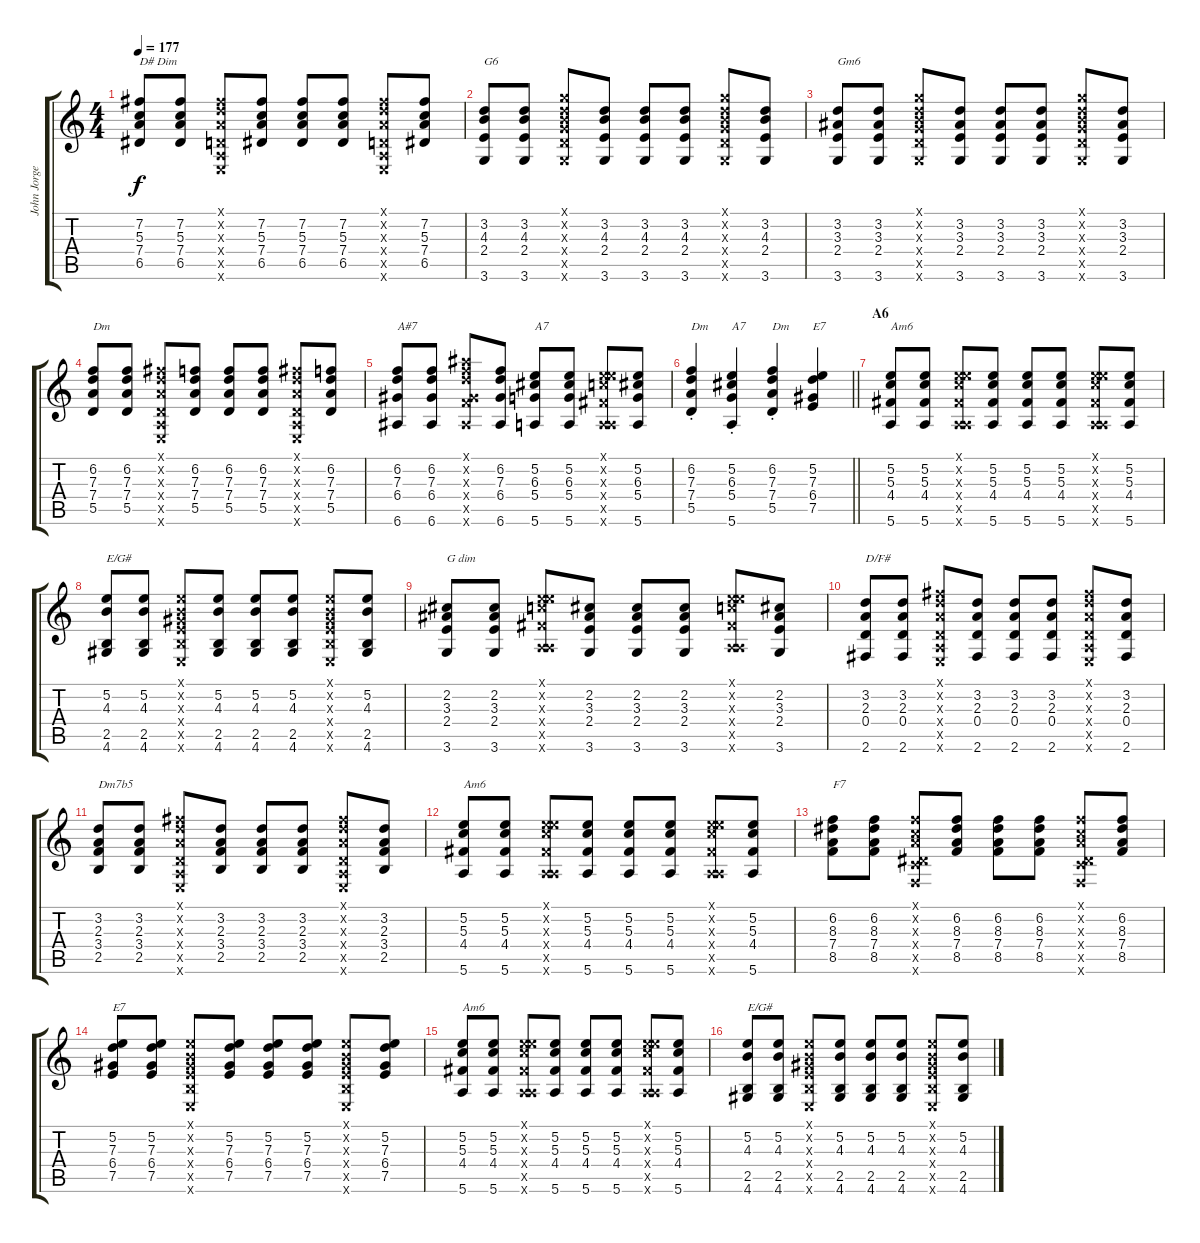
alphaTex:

\track ("John Jorgenson - Rhythm Acoustic 1" "John Jorge") {instrument acousticguitarsteel}
\staff {score tabs}
\tuning (E4 B3 G3 D3 A2 E2) {hide}
\ts (4 4)
\tempo 177
\clef g2
\ks c
(7.2 5.3 7.4 6.5).8{txt "D# Dim" dy f} (7.2 5.3 7.4 6.5).8 (2.1{x} 3.2{x} 2.3{x} 0.4{x} 0.5{x} 0.6{x}).8 (7.2 5.3 7.4 6.5).8 (7.2 5.3 7.4 6.5).8 (7.2 5.3 7.4 6.5).8 (2.1{x} 3.2{x} 2.3{x} 0.4{x} 0.5{x} 0.6{x}).8 (7.2 5.3 7.4 6.5).8 |
(3.2 4.3 2.4 3.6).8{txt "G6"} (3.2 4.3 2.4 3.6).8 (3.1{x} 3.2{x} 4.3{x} 5.4{x} 5.5{x} 3.6{x}).8 (3.2 4.3 2.4 3.6).8 (3.2 4.3 2.4 3.6).8 (3.2 4.3 2.4 3.6).8 (3.1{x} 3.2{x} 4.3{x} 5.4{x} 5.5{x} 3.6{x}).8 (3.2 4.3 2.4 3.6).8 |
(3.2 3.3 2.4 3.6).8{txt "Gm6"} (3.2 3.3 2.4 3.6).8 (3.1{x} 3.2{x} 4.3{x} 5.4{x} 5.5{x} 3.6{x}).8 (3.2 3.3 2.4 3.6).8 (3.2 3.3 2.4 3.6).8 (3.2 3.3 2.4 3.6).8 (3.1{x} 3.2{x} 4.3{x} 5.4{x} 5.5{x} 3.6{x}).8 (3.2 3.3 2.4 3.6).8 |
(6.2 7.3 7.4 5.5).8{txt "Dm"} (6.2 7.3 7.4 5.5).8 (2.1{x} 3.2{x} 2.3{x} 0.4{x} 0.5{x} 0.6{x}).8 (6.2 7.3 7.4 5.5).8 (6.2 7.3 7.4 5.5).8 (6.2 7.3 7.4 5.5).8 (2.1{x} 3.2{x} 2.3{x} 0.4{x} 0.5{x} 0.6{x}).8 (6.2 7.3 7.4 5.5).8 |
(6.2 7.3 6.4 6.6).8{txt "A#7"} (6.2 7.3 6.4 6.6).8 (6.1{x} 6.2{x} 7.3{x} 6.4{x} 8.5{x} 6.6{x}).8 (6.2 7.3 6.4 6.6).8 (5.2 6.3 5.4 5.6).8{txt "A7"} (5.2 6.3 5.4 5.6).8 (0.1{x} 5.2{x} 5.3{x} 4.4{x} 0.5{x} 5.6{x}).8 (5.2 6.3 5.4 5.6).8 |
\barLineRight lightlight
(6.2{st} 7.3{st} 7.4{st} 5.5).4{txt "Dm"} (5.2{st} 6.3{st} 5.4{st} 5.6{st}).4{txt "A7"} (6.2{st} 7.3{st} 7.4{st} 5.5).4{txt "Dm"} (5.2 7.3 6.4 7.5).4{txt "E7"} |
\section ("" "A6")
(5.2 5.3 4.4 5.6).8{txt "Am6"} (5.2 5.3 4.4 5.6).8 (0.1{x} 5.2{x} 5.3{x} 4.4{x} 0.5{x} 5.6{x}).8 (5.2 5.3 4.4 5.6).8 (5.2 5.3 4.4 5.6).8 (5.2 5.3 4.4 5.6).8 (0.1{x} 5.2{x} 5.3{x} 4.4{x} 0.5{x} 5.6{x}).8 (5.2 5.3 4.4 5.6).8 |
(5.2 4.3 2.5 4.6).8{txt "E/G#"} (5.2 4.3 2.5 4.6).8 (0.1{x} 0.2{x} 1.3{x} 2.4{x} 2.5{x} 0.6{x}).8 (5.2 4.3 2.5 4.6).8 (5.2 4.3 2.5 4.6).8 (5.2 4.3 2.5 4.6).8 (0.1{x} 0.2{x} 1.3{x} 2.4{x} 2.5{x} 0.6{x}).8 (5.2 4.3 2.5 4.6).8 |
(2.2 3.3 2.4 3.6).8{txt "G dim"} (2.2 3.3 2.4 3.6).8 (0.1{x} 5.2{x} 5.3{x} 4.4{x} 0.5{x} 5.6{x}).8 (2.2 3.3 2.4 3.6).8 (2.2 3.3 2.4 3.6).8 (2.2 3.3 2.4 3.6).8 (0.1{x} 5.2{x} 5.3{x} 4.4{x} 0.5{x} 5.6{x}).8 (2.2 3.3 2.4 3.6).8 |
(3.2 2.3 0.4 2.6).8{txt "D/F#"} (3.2 2.3 0.4 2.6).8 (2.1{x} 3.2{x} 2.3{x} 0.4{x} 0.5{x} 0.6{x}).8 (3.2 2.3 0.4 2.6).8 (3.2 2.3 0.4 2.6).8 (3.2 2.3 0.4 2.6).8 (2.1{x} 3.2{x} 2.3{x} 0.4{x} 0.5{x} 0.6{x}).8 (3.2 2.3 0.4 2.6).8 |
(3.2 2.3 3.4 2.5).8{txt "Dm7b5"} (3.2 2.3 3.4 2.5).8 (2.1{x} 3.2{x} 2.3{x} 0.4{x} 0.5{x} 0.6{x}).8 (3.2 2.3 3.4 2.5).8 (3.2 2.3 3.4 2.5).8 (3.2 2.3 3.4 2.5).8 (2.1{x} 3.2{x} 2.3{x} 0.4{x} 0.5{x} 0.6{x}).8 (3.2 2.3 3.4 2.5).8 |
(5.2 5.3 4.4 5.6).8{txt "Am6"} (5.2 5.3 4.4 5.6).8 (0.1{x} 5.2{x} 5.3{x} 4.4{x} 0.5{x} 5.6{x}).8 (5.2 5.3 4.4 5.6).8 (5.2 5.3 4.4 5.6).8 (5.2 5.3 4.4 5.6).8 (0.1{x} 5.2{x} 5.3{x} 4.4{x} 0.5{x} 5.6{x}).8 (5.2 5.3 4.4 5.6).8 |
(6.2 8.3 7.4 8.5).8{txt "F7"} (6.2 8.3 7.4 8.5).8 (1.1{x} 1.2{x} 2.3{x} 1.4{x} 3.5{x} 1.6{x}).8 (6.2 8.3 7.4 8.5).8 (6.2 8.3 7.4 8.5).8 (6.2 8.3 7.4 8.5).8 (1.1{x} 1.2{x} 2.3{x} 1.4{x} 3.5{x} 1.6{x}).8 (6.2 8.3 7.4 8.5).8 |
(5.2 7.3 6.4 7.5).8{txt "E7"} (5.2 7.3 6.4 7.5).8 (0.1{x} 0.2{x} 1.3{x} 2.4{x} 2.5{x} 0.6{x}).8 (5.2 7.3 6.4 7.5).8 (5.2 7.3 6.4 7.5).8 (5.2 7.3 6.4 7.5).8 (0.1{x} 0.2{x} 1.3{x} 2.4{x} 2.5{x} 0.6{x}).8 (5.2 7.3 6.4 7.5).8 |
(5.2 5.3 4.4 5.6).8{txt "Am6"} (5.2 5.3 4.4 5.6).8 (0.1{x} 5.2{x} 5.3{x} 4.4{x} 0.5{x} 5.6{x}).8 (5.2 5.3 4.4 5.6).8 (5.2 5.3 4.4 5.6).8 (5.2 5.3 4.4 5.6).8 (0.1{x} 5.2{x} 5.3{x} 4.4{x} 0.5{x} 5.6{x}).8 (5.2 5.3 4.4 5.6).8 |
(5.2 4.3 2.5 4.6).8{txt "E/G#"} (5.2 4.3 2.5 4.6).8 (0.1{x} 0.2{x} 1.3{x} 2.4{x} 2.5{x} 0.6{x}).8 (5.2 4.3 2.5 4.6).8 (5.2 4.3 2.5 4.6).8 (5.2 4.3 2.5 4.6).8 (0.1{x} 0.2{x} 1.3{x} 2.4{x} 2.5{x} 0.6{x}).8 (5.2 4.3 2.5 4.6).8
